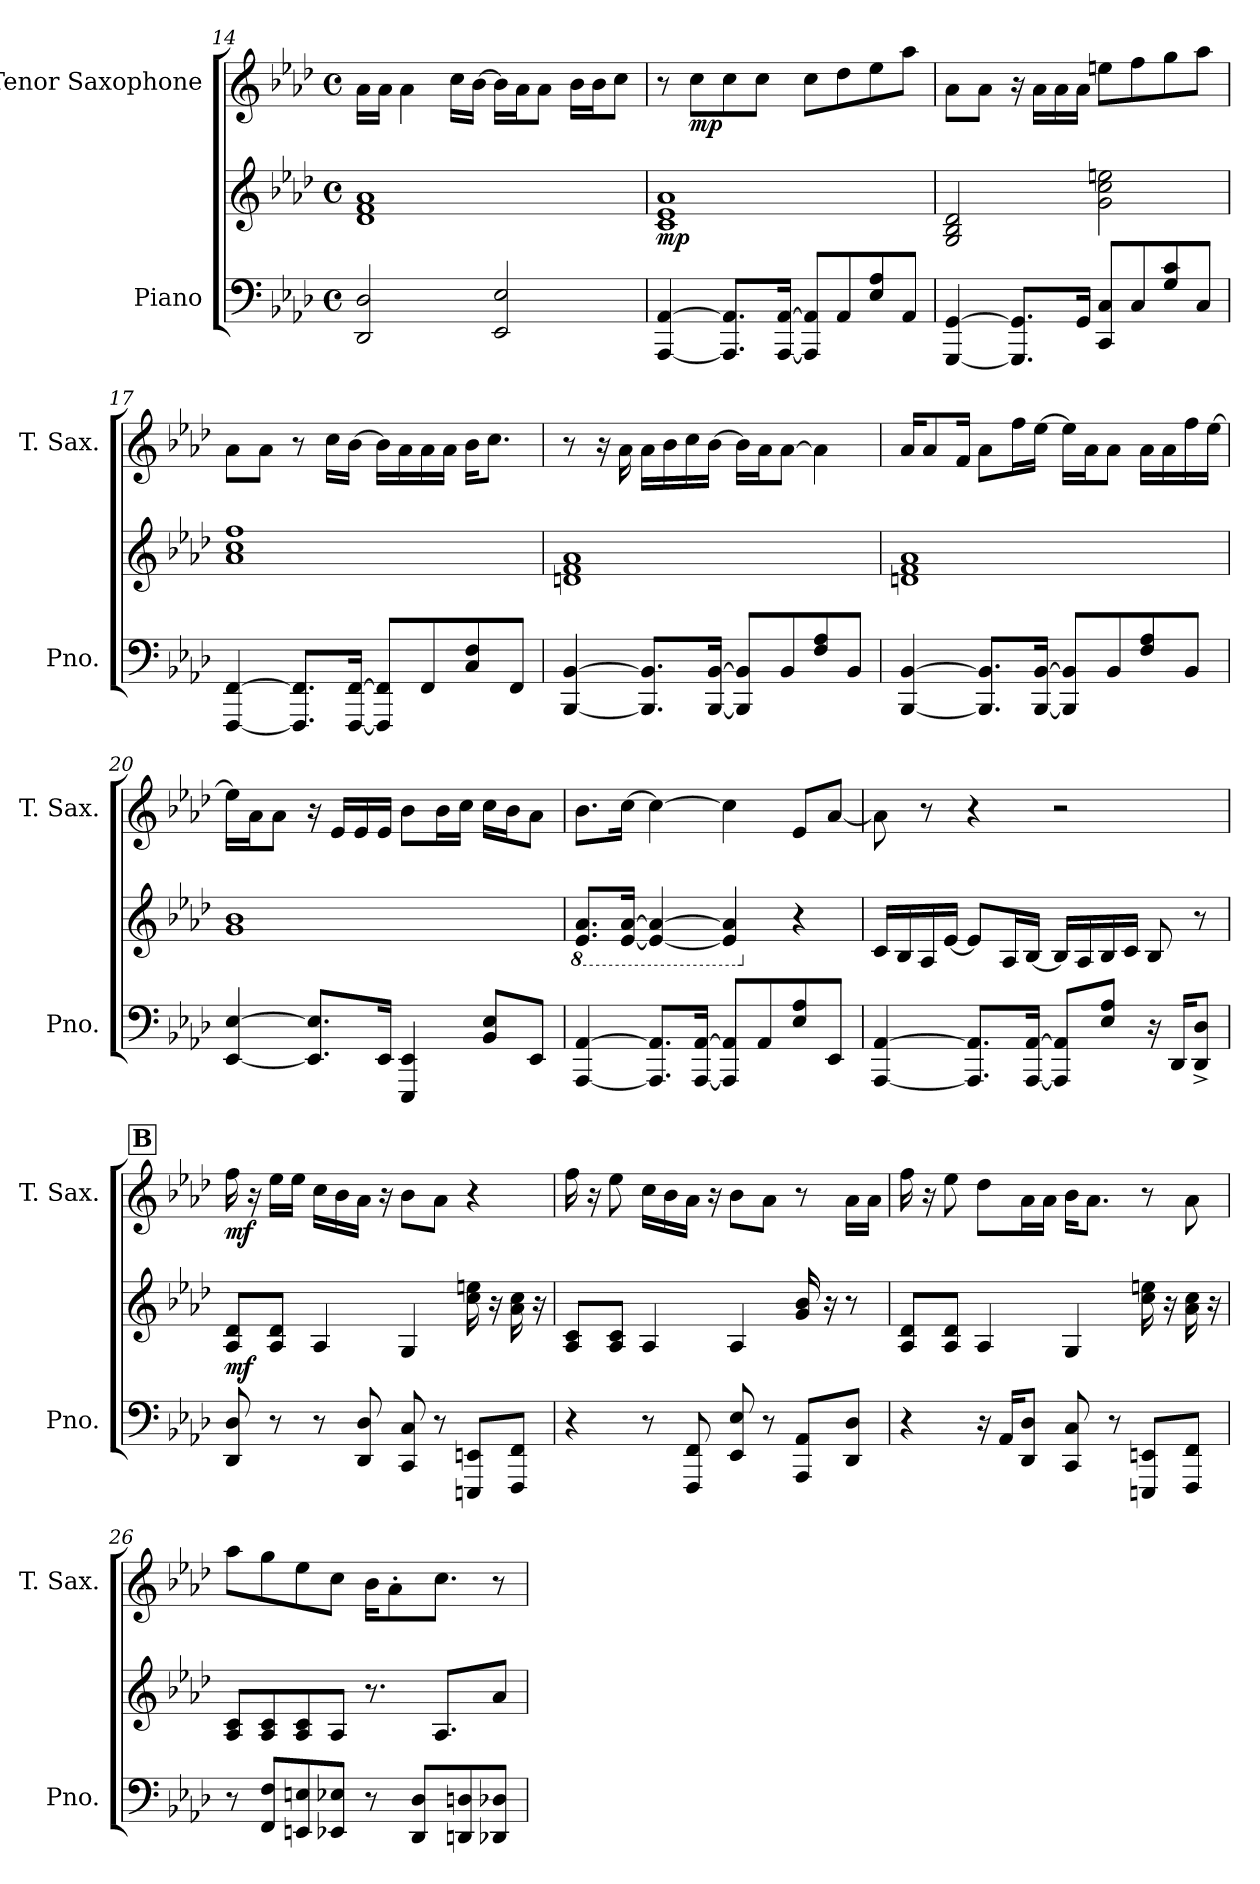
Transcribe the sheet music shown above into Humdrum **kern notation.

**kern	**kern	**dynam	**kern	**dynam
*part2	*part2	*part2	*part1	*part1
*staff3	*staff2	*staff2/3	*staff1	*staff1
*I"Piano	*	*	*I"Tenor Saxophone	*
*I'Pno.	*	*	*I'T. Sax.	*
!!LO:LB:g=z
*clefF4	*clefG2	*	*clefG2	*
*	*	*	*ITrd8c14	*
*k[b-e-a-d-]	*k[b-e-a-d-]	*	*k[b-e-a-d-]	*
*M4/4	*M4/4	*	*M4/4	*
*met(c)	*met(c)	*	*met(c)	*
=14	=14	=14	=14	=14
2DD-/ 2D-/	1d- 1f 1a-	.	16A-\LL	.
.	.	.	16A-\JJ	.
.	.	.	4A-\	.
.	.	.	16c\LL	.
.	.	.	[16B-\JJ	.
2EE-/ 2E-/	.	.	16B-\LL]	.
.	.	.	16A-\J	.
.	.	.	8A-\J	.
.	.	.	16B-\LL	.
.	.	.	16B-\J	.
.	.	.	8c\J	.
=15	=15	=15	=15	=15
!	!	!LO:DY:b	!	!
[4AAA-/ [4AA-/	1c 1e- 1a-	mp	8r	.
!	!	!	!	!LO:DY:b
.	.	.	8c\L	mp
8.AAA-/] 8.AA-/]L	.	.	8c\	.
.	.	.	8c\J	.
[16AAA-/ [16AA-/Jk	.	.	.	.
8AAA-/] 8AA-/]L	.	.	8c\L	.
8AA-/	.	.	8d-\	.
8E-/ 8A-/	.	.	8e-\	.
8AA-/J	.	.	8a-\J	.
=16	=16	=16	=16	=16
[4GGG/ [4GG/	2G/ 2B-/ 2d-/	.	8A-\L	.
.	.	.	8A-\J	.
8.GGG/] 8.GG/]L	.	.	16r	.
.	.	.	16A-\LL	.
.	.	.	16A-\	.
16GG/Jk	.	.	16A-\JJ	.
8CC/ 8C/L	2g\ 2cc\ 2een\	.	8en\L	.
8C/	.	.	8f\	.
8G/ 8c/	.	.	8g\	.
8C/J	.	.	8a-\J	.
!!LO:LB:g=z
=17	=17	=17	=17	=17
[4FFF/ [4FF/	1a- 1cc 1ff	.	8A-\L	.
.	.	.	8A-\J	.
8.FFF/] 8.FF/]L	.	.	8r	.
.	.	.	16c\LL	.
[16FFF/ [16FF/Jk	.	.	[16B-\JJ	.
8FFF/] 8FF/]L	.	.	16B-\LL]	.
.	.	.	16A-\	.
8FF/	.	.	16A-\	.
.	.	.	16A-\JJ	.
8C/ 8F/	.	.	16B-\KL	.
.	.	.	8.c\J	.
8FF/J	.	.	.	.
=18	=18	=18	=18	=18
[4BBB-/ [4BB-/	1dn 1f 1a-	.	8r	.
.	.	.	16r	.
.	.	.	16A-\	.
8.BBB-/] 8.BB-/]L	.	.	16A-\LL	.
.	.	.	16B-\	.
.	.	.	16c\	.
[16BBB-/ [16BB-/Jk	.	.	[16B-\JJ	.
8BBB-/] 8BB-/]L	.	.	16B-\LL]	.
.	.	.	16A-\J	.
8BB-/	.	.	[8A-\J	.
8F/ 8A-/	.	.	4A-\]	.
8BB-/J	.	.	.	.
=19	=19	=19	=19	=19
[4BBB-/ [4BB-/	1dn 1f 1a-	.	16A-/KL	.
.	.	.	8A-/	.
.	.	.	16F/Jk	.
8.BBB-/] 8.BB-/]L	.	.	8A-\L	.
.	.	.	16f\L	.
[16BBB-/ [16BB-/Jk	.	.	[16e-\JJ	.
8BBB-/] 8BB-/]L	.	.	16e-\LL]	.
.	.	.	16A-\J	.
8BB-/	.	.	8A-\J	.
8F/ 8A-/	.	.	16A-\LL	.
.	.	.	16A-\	.
8BB-/J	.	.	16f\	.
.	.	.	[16e-\JJ	.
!!LO:PB:g=z
=20	=20	=20	=20	=20
[4EE-/ [4E-/	1g 1b-	.	16e-\LL]	.
.	.	.	16A-\J	.
.	.	.	8A-\J	.
8.EE-/] 8.E-/]L	.	.	16r	.
.	.	.	16E-/LL	.
.	.	.	16E-/	.
16EE-/Jk	.	.	16E-/JJ	.
4EEE-/ 4EE-/	.	.	8B-\L	.
.	.	.	16B-\L	.
.	.	.	16c\JJ	.
8BB-/ 8E-/L	.	.	16c\LL	.
.	.	.	16B-\J	.
8EE-/J	.	.	8A-\J	.
=21	=21	=21	=21	=21
*	*8ba	*	*	*
[4AAA-/ [4AA-/	8.E-/ 8.A-/L	.	8.B-\L	.
.	[16E-/ [16A-/Jk	.	[16c\Jk	.
8.AAA-/] 8.AA-/]L	4E-/_ 4A-/_	.	4c\_	.
[16AAA-/ [16AA-/Jk	.	.	.	.
8AAA-/] 8AA-/]L	4E-/] 4A-/]	.	4c\]	.
8AA-/	.	.	.	.
*	*X8ba	*	*	*
8E-/ 8A-/	4r	.	8E-/L	.
8EE-/J	.	.	[8A-/J	.
!!LO:LB:g=z
=22	=22	=22	=22	=22
[4AAA-/ [4AA-/	16c/LL	.	8A-\]	.
.	16B-/	.	.	.
.	16A-/	.	8r	.
.	[16e-/JJ	.	.	.
8.AAA-/] 8.AA-/]L	8e-/L]	.	4r	.
.	16A-/L	.	.	.
[16AAA-/ [16AA-/Jk	[16B-/JJ	.	.	.
8AAA-/] 8AA-/]L	16B-/LL]	.	2r	.
.	16A-/	.	.	.
8E-/ 8A-/J	16B-/	.	.	.
.	16c/JJ	.	.	.
16r	8B-/	.	.	.
16DD-/KL	.	.	.	.
8DD-/^ 8D-/^J	8r	.	.	.
!!LO:REH:place=s1:a:B:fs=14:t=B
=23	=23	=23	=23	=23
!	!	!LO:DY:b	!	!LO:DY:b
8DD-/ 8D-/	8A-/ 8d-/L	mf	16f\	mf
.	.	.	16r	.
8r	8A-/ 8d-/J	.	16e-\LL	.
.	.	.	16e-\JJ	.
8r	4A-/	.	16c\LL	.
.	.	.	16B-\	.
8DD-/ 8D-/	.	.	16A-\JJ	.
.	.	.	16r	.
8CC/ 8C/	4G/	.	8B-\L	.
8r	.	.	8A-\J	.
8EEEn/ 8EEn/L	16cc\ 16een\	.	4r	.
.	16r	.	.	.
8FFF/ 8FF/J	16a-\ 16cc\	.	.	.
.	16r	.	.	.
!!LO:LB:g=z
=24	=24	=24	=24	=24
4r	8A-/ 8c/L	.	16f\	.
.	.	.	16r	.
.	8A-/ 8c/J	.	8e-\	.
8r	4A-/	.	16c\LL	.
.	.	.	16B-\	.
8FFF/ 8FF/	.	.	16A-\JJ	.
.	.	.	16r	.
8EE-/ 8E-/	4A-/	.	8B-\L	.
8r	.	.	8A-\J	.
8AAA-/ 8AA-/L	16g/ 16b-/	.	8r	.
.	16r	.	.	.
8DD-/ 8D-/J	8r	.	16A-\LL	.
.	.	.	16A-\JJ	.
=25	=25	=25	=25	=25
4r	8A-/ 8d-/L	.	16f\	.
.	.	.	16r	.
.	8A-/ 8d-/J	.	8e-\	.
16r	4A-/	.	8d-\L	.
16AA-/KL	.	.	.	.
8DD-/ 8D-/J	.	.	16A-\L	.
.	.	.	16A-\JJ	.
8CC/ 8C/	4G/	.	16B-\KL	.
.	.	.	8.A-\J	.
8r	.	.	.	.
8EEEn/ 8EEn/L	16cc\ 16een\	.	8r	.
.	16r	.	.	.
8FFF/ 8FF/J	16a-\ 16cc\	.	8A-\	.
.	16r	.	.	.
=26	=26	=26	=26	=26
8r	8A-/ 8c/L	.	8a-\L	.
8FF/ 8F/L	8A-/ 8c/	.	8g\	.
8EEn/ 8En/	8A-/ 8c/	.	8e-\	.
8EE-X/ 8E-X/J	8A-/J	.	8c\J	.
8r	8.r	.	16B-\KL	.
.	.	.	8A-'\	.
8DD-/ 8D-/L	.	.	.	.
.	8.A-/L	.	8.c\J	.
8DDn/ 8Dn/	.	.	.	.
8DD-X/ 8D-X/J	8a-/J	.	8r	.
=	=	=	=	=
*-	*-	*-	*-	*-
